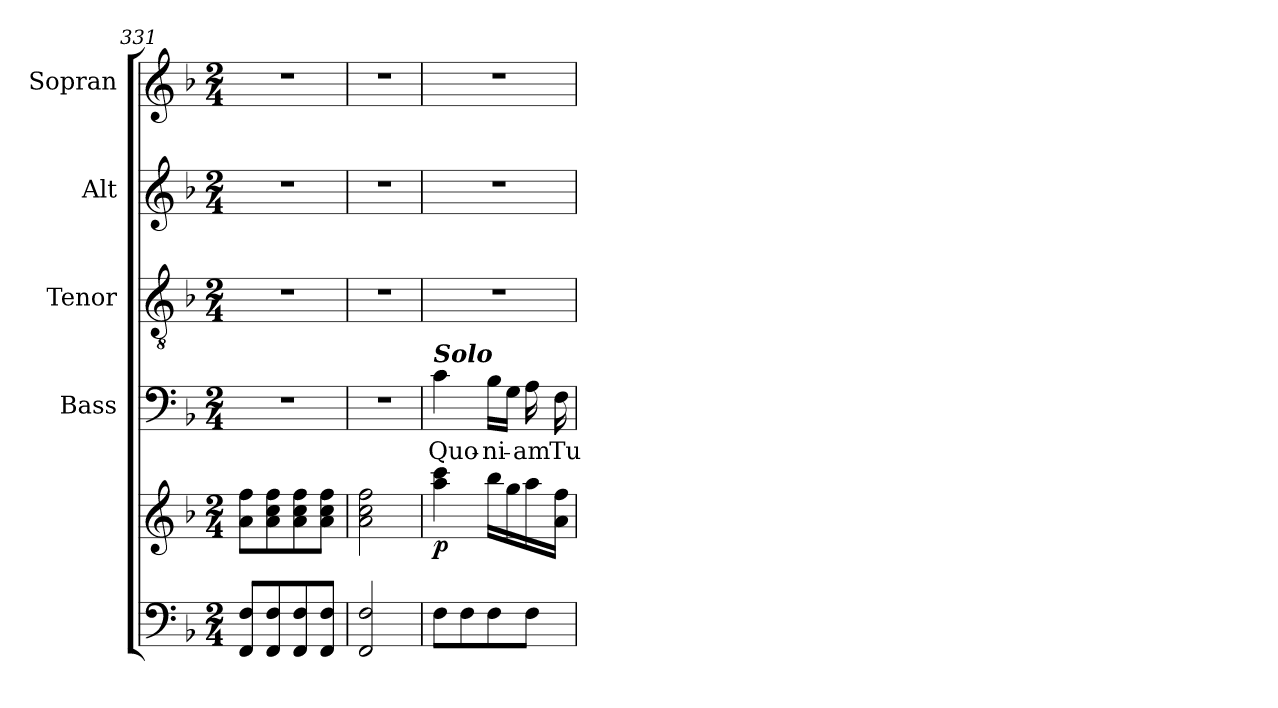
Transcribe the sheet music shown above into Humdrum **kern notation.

**kern	**kern	**dynam	**kern	**text	**kern	**kern	**kern
*part5	*part5	*part5	*part4	*part4	*part3	*part2	*part1
*staff6	*staff5	*staff5/6	*staff4	*staff4	*staff3	*staff2	*staff1
*	*	*	*I"Bass	*	*I"Tenor	*I"Alt	*I"Sopran
*	*	*	*I'B.	*	*I'T.	*I'A.	*I'S.
*clefF4	*clefG2	*	*clefF4	*	*clefGv2	*clefG2	*clefG2
*k[b-]	*k[b-]	*	*k[b-]	*	*k[b-]	*k[b-]	*k[b-]
*F:	*F:	*	*F:	*	*F:	*F:	*F:
*M2/4	*M2/4	*	*M2/4	*	*M2/4	*M2/4	*M2/4
=331	=331	=331	=331	=331	=331	=331	=331
8FF/ 8F/L	8a\ 8ff\L	.	2r	.	2r	2r	2r
8FF/ 8F/	8a\ 8cc\ 8ff\	.	.	.	.	.	.
8FF/ 8F/	8a\ 8cc\ 8ff\	.	.	.	.	.	.
8FF/ 8F/J	8a\ 8cc\ 8ff\J	.	.	.	.	.	.
=332	=332	=332	=332	=332	=332	=332	=332
2FF/ 2F/	2a\ 2cc\ 2ff\	.	2r	.	2r	2r	2r
=333	=333	=333	=333	=333	=333	=333	=333
!	!	!	!LO:TX:a:Bi:t=Solo	!	!	!	!
!	!	!LO:DY:b	!	!LO:LY:b	!	!	!
8F\L	4aa\ 4ccc\	p	4c\	Quo-	2r	2r	2r
8F\	.	.	.	.	.	.	.
!	!	!	!	!LO:LY:b	!	!	!
8F\	16bb-\LL	.	16B-\LL	-ni-	.	.	.
.	16gg\	.	16G\JJ	.	.	.	.
!	!	!	!	!LO:LY:b	!	!	!
8F\J	16aa\	.	16A\	-am	.	.	.
!	!	!	!	!LO:LY:b	!	!	!
.	16a\ 16ff\JJ	.	16F\	Tu	.	.	.
=	=	=	=	=	=	=	=
*-	*-	*-	*-	*-	*-	*-	*-
